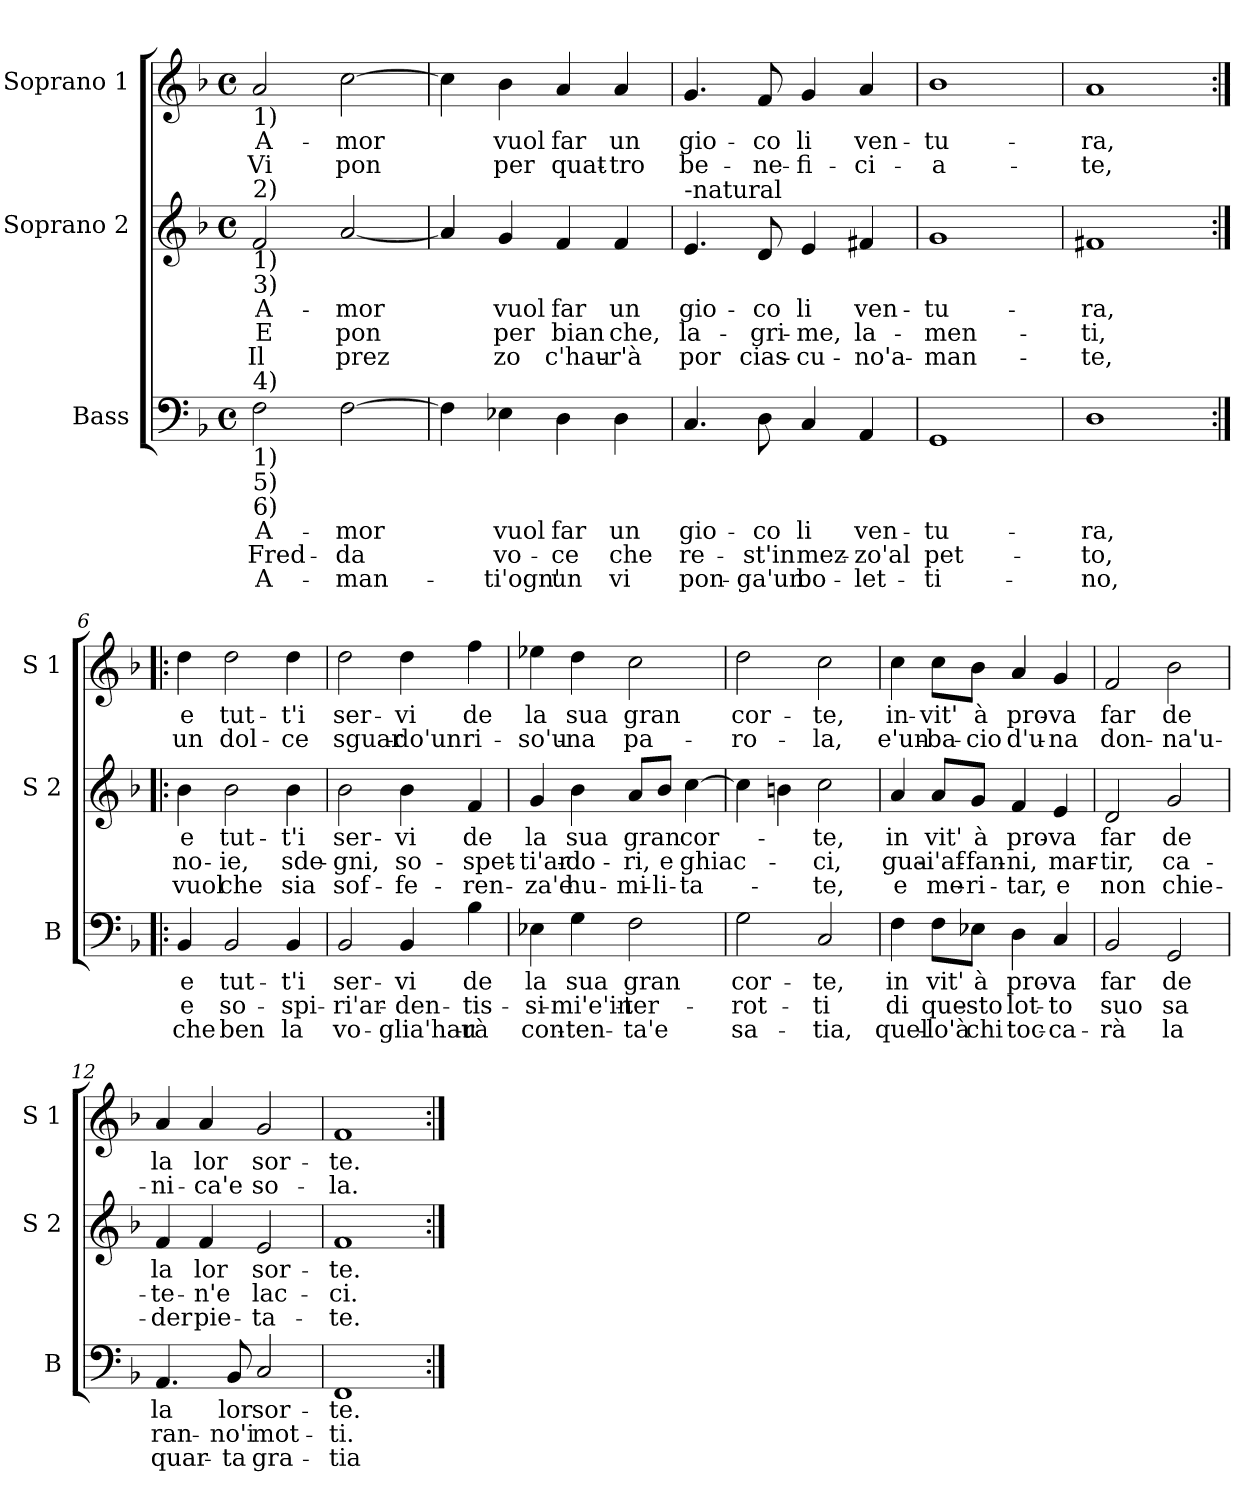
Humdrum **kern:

**kern	**text	**text	**text	**kern	**text	**text	**text	**kern	**text	**text
*part3	*part3	*part3	*part3	*part2	*part2	*part2	*part2	*part1	*part1	*part1
*staff3	*staff3	*staff3	*staff3	*staff2	*staff2	*staff2	*staff2	*staff1	*staff1	*staff1
*I"Bass	*	*	*	*I"Soprano 2	*	*	*	*I"Soprano 1	*	*
*I'B	*	*	*	*I'S 2	*	*	*	*I'S 1	*	*
*clefF4	*	*	*	*clefG2	*	*	*	*clefG2	*	*
*k[b-]	*	*	*	*k[b-]	*	*	*	*k[b-]	*	*
*F:	*	*	*	*F:	*	*	*	*F:	*	*
*M4/4	*	*	*	*M4/4	*	*	*	*M4/4	*	*
*met(c)	*	*	*	*met(c)	*	*	*	*met(c)	*	*
=1	=1	=1	=1	=1	=1	=1	=1	=1	=1	=1
!	!	!	!	!	!	!	!	!LO:TX:b:t=1)	!	!
!	!	!	!	!LO:TX:a:t=2)	!	!	!	!	!	!
!	!	!	!	!LO:TX:b:t=1)	!	!	!	!	!	!
!	!	!	!	!LO:TX:b:t=3)	!	!	!	!	!	!
!LO:TX:a:t=4)	!	!	!	!	!	!	!	!	!	!
!LO:TX:b:t=1)	!	!	!	!	!	!	!	!	!	!
!LO:TX:b:t=5)	!	!	!	!	!	!	!	!	!	!
!LO:TX:b:t=6)	!	!	!	!	!	!	!	!	!	!
!	!LO:LY:b	!LO:LY:b	!LO:LY:b	!	!LO:LY:b	!LO:LY:b	!LO:LY:b	!	!LO:LY:b	!LO:LY:b
2F\	A-	Fred-	A-	2f/	A-	E	Il	2a/	A-	Vi
!	!LO:LY:b	!LO:LY:b	!LO:LY:b	!	!LO:LY:b	!LO:LY:b	!LO:LY:b	!	!LO:LY:b	!LO:LY:b
[2F\	-mor	-da	-man-	[2a/	-mor	pon	prez	[2cc\	-mor	pon
=2	=2	=2	=2	=2	=2	=2	=2	=2	=2	=2
4F\]	.	.	.	4a/]	.	.	.	4cc\]	.	.
!	!LO:LY:b	!LO:LY:b	!LO:LY:b	!	!LO:LY:b	!LO:LY:b	!LO:LY:b	!	!LO:LY:b	!LO:LY:b
4E-X\	vuol	vo-	-ti'ogn'	4g/	vuol	per	zo	4b-\	vuol	per
!	!LO:LY:b	!LO:LY:b	!LO:LY:b	!	!LO:LY:b	!LO:LY:b	!LO:LY:b	!	!LO:LY:b	!LO:LY:b
4D\	far	-ce	un	4f/	far	bian	c'hau-	4a/	far	quat-
!	!LO:LY:b	!LO:LY:b	!LO:LY:b	!	!LO:LY:b	!LO:LY:b	!LO:LY:b	!	!LO:LY:b	!LO:LY:b
4D\	un	che	vi	4f/	un	che,	-r'à	4a/	un	-tro
=3	=3	=3	=3	=3	=3	=3	=3	=3	=3	=3
!	!	!	!	!LO:TX:a:t=-natural	!	!	!	!	!	!
!	!LO:LY:b	!LO:LY:b	!LO:LY:b	!	!LO:LY:b	!LO:LY:b	!LO:LY:b	!	!LO:LY:b	!LO:LY:b
4.C/	gio-	re-	pon-	4.e/	gio-	la-	por	4.g/	gio-	be-
!	!LO:LY:b	!LO:LY:b	!LO:LY:b	!	!LO:LY:b	!LO:LY:b	!LO:LY:b	!	!LO:LY:b	!LO:LY:b
8D\	-co	-st'in	-ga'un	8d/	-co	-gri-	cias-	8f/	-co	-ne-
!	!LO:LY:b	!LO:LY:b	!LO:LY:b	!	!LO:LY:b	!LO:LY:b	!LO:LY:b	!	!LO:LY:b	!LO:LY:b
4C/	li	mez-	bo-	4e/	li	-me,	-cu-	4g/	li	-fi-
!	!LO:LY:b	!LO:LY:b	!LO:LY:b	!	!LO:LY:b	!LO:LY:b	!LO:LY:b	!	!LO:LY:b	!LO:LY:b
4AA/	ven-	-zo'al	-let-	4f#X/	ven-	la-	-no'a-	4a/	ven-	-ci-
=4	=4	=4	=4	=4	=4	=4	=4	=4	=4	=4
!	!LO:LY:b	!LO:LY:b	!LO:LY:b	!	!LO:LY:b	!LO:LY:b	!LO:LY:b	!	!LO:LY:b	!LO:LY:b
1GG	-tu-	pet-	-ti-	1g	-tu-	-men-	-man-	1b-	-tu-	-a-
!!LO:LB:g=z
=5	=5	=5	=5	=5	=5	=5	=5	=5	=5	=5
!	!LO:LY:b	!LO:LY:b	!LO:LY:b	!	!LO:LY:b	!LO:LY:b	!LO:LY:b	!	!LO:LY:b	!LO:LY:b
1D	-ra,	-to,	-no,	1f#X	-ra,	-ti,	-te,	1a	-ra,	-te,
=6:|!|:	=6:|!|:	=6:|!|:	=6:|!|:	=6:|!|:	=6:|!|:	=6:|!|:	=6:|!|:	=6:|!|:	=6:|!|:	=6:|!|:
!	!LO:LY:b	!LO:LY:b	!LO:LY:b	!	!LO:LY:b	!LO:LY:b	!LO:LY:b	!	!LO:LY:b	!LO:LY:b
4BB-/	e	e	che	4b-\	e	no-	vuol	4dd\	e	un
!	!LO:LY:b	!LO:LY:b	!LO:LY:b	!	!LO:LY:b	!LO:LY:b	!LO:LY:b	!	!LO:LY:b	!LO:LY:b
2BB-/	tut-	so-	ben	2b-\	tut-	-ie,	che	2dd\	tut-	dol-
!	!LO:LY:b	!LO:LY:b	!LO:LY:b	!	!LO:LY:b	!LO:LY:b	!LO:LY:b	!	!LO:LY:b	!LO:LY:b
4BB-/	-t'i	-spi-	la	4b-\	-t'i	sde-	sia	4dd\	-t'i	-ce
=7	=7	=7	=7	=7	=7	=7	=7	=7	=7	=7
!	!LO:LY:b	!LO:LY:b	!LO:LY:b	!	!LO:LY:b	!LO:LY:b	!LO:LY:b	!	!LO:LY:b	!LO:LY:b
2BB-/	ser-	-ri'ar-	vo-	2b-\	ser-	-gni,	sof-	2dd\	ser-	sguar-
!	!LO:LY:b	!LO:LY:b	!LO:LY:b	!	!LO:LY:b	!LO:LY:b	!LO:LY:b	!	!LO:LY:b	!LO:LY:b
4BB-/	-vi	-den-	-glia'hau-	4b-\	-vi	so-	-fe-	4dd\	-vi	-do'un
!	!LO:LY:b	!LO:LY:b	!LO:LY:b	!	!LO:LY:b	!LO:LY:b	!LO:LY:b	!	!LO:LY:b	!LO:LY:b
4B-\	de	-tis-	-rà	4f/	de	-spet-	-ren-	4ff\	de	ri-
=8	=8	=8	=8	=8	=8	=8	=8	=8	=8	=8
!	!LO:LY:b	!LO:LY:b	!LO:LY:b	!	!LO:LY:b	!LO:LY:b	!LO:LY:b	!	!LO:LY:b	!LO:LY:b
4E-X\	la	-si-	con-	4g/	la	-ti'ar-	-za'e	4ee-X\	la	-so'u-
!	!LO:LY:b	!LO:LY:b	!LO:LY:b	!	!LO:LY:b	!LO:LY:b	!LO:LY:b	!	!LO:LY:b	!LO:LY:b
4G\	sua	-mi'e'in-	-ten-	4b-\	sua	-do-	hu-	4dd\	sua	-na
!	!LO:LY:b	!LO:LY:b	!LO:LY:b	!	!LO:LY:b	!LO:LY:b	!LO:LY:b	!	!LO:LY:b	!LO:LY:b
2F\	gran	-ter-	-ta'e	8a/L	gran	-ri,	-mi-	2cc\	gran	pa-
!	!	!	!	!	!	!LO:LY:b	!LO:LY:b	!	!	!
.	.	.	.	8b-/J	.	e	-li-	.	.	.
!	!	!	!	!	!LO:LY:b	!LO:LY:b	!LO:LY:b	!	!	!
.	.	.	.	[4cc\	cor-	ghiac-	-ta-	.	.	.
=9	=9	=9	=9	=9	=9	=9	=9	=9	=9	=9
!	!LO:LY:b	!LO:LY:b	!LO:LY:b	!	!	!	!	!	!LO:LY:b	!LO:LY:b
2G\	cor-	-rot-	sa-	4cc\]	.	.	.	2dd\	cor-	-ro-
.	.	.	.	4bn\	.	.	.	.	.	.
!	!LO:LY:b	!LO:LY:b	!LO:LY:b	!	!LO:LY:b	!LO:LY:b	!LO:LY:b	!	!LO:LY:b	!LO:LY:b
2C/	-te,	-ti	-tia,	2cc\	-te,	-ci,	-te,	2cc\	-te,	-la,
!!LO:PB:g=z
=10	=10	=10	=10	=10	=10	=10	=10	=10	=10	=10
!	!LO:LY:b	!LO:LY:b	!LO:LY:b	!	!LO:LY:b	!LO:LY:b	!LO:LY:b	!	!LO:LY:b	!LO:LY:b
4F\	in	di	quel-	4a/	in	gua-	e	4cc\	in-	e'un-
!	!LO:LY:b	!LO:LY:b	!LO:LY:b	!	!LO:LY:b	!LO:LY:b	!LO:LY:b	!	!LO:LY:b	!LO:LY:b
8F\L	vit'	que-	-lo'à	8a/L	vit'	-i'af-	me-	8cc\L	-vit'	-ba-
!	!LO:LY:b	!LO:LY:b	!LO:LY:b	!	!LO:LY:b	!LO:LY:b	!LO:LY:b	!	!LO:LY:b	!LO:LY:b
8E-X\J	à	-sto	chi	8g/J	à	-fan-	-ri-	8b-\J	à	-cio
!	!LO:LY:b	!LO:LY:b	!LO:LY:b	!	!LO:LY:b	!LO:LY:b	!LO:LY:b	!	!LO:LY:b	!LO:LY:b
4D\	pro-	lot-	toc-	4f/	pro-	-ni,	-tar,	4a/	pro-	d'u-
!	!LO:LY:b	!LO:LY:b	!LO:LY:b	!	!LO:LY:b	!LO:LY:b	!LO:LY:b	!	!LO:LY:b	!LO:LY:b
4C/	-va	-to	-ca-	4e/	-va	mar-	e	4g/	-va	-na
=11	=11	=11	=11	=11	=11	=11	=11	=11	=11	=11
!	!LO:LY:b	!LO:LY:b	!LO:LY:b	!	!LO:LY:b	!LO:LY:b	!LO:LY:b	!	!LO:LY:b	!LO:LY:b
2BB-/	far	suo	-rà	2d/	far	-tir,	non	2f/	far	don-
!	!LO:LY:b	!LO:LY:b	!LO:LY:b	!	!LO:LY:b	!LO:LY:b	!LO:LY:b	!	!LO:LY:b	!LO:LY:b
2GG/	de	sa	la	2g/	de	ca-	chie-	2b-\	de	-na'u-
=12	=12	=12	=12	=12	=12	=12	=12	=12	=12	=12
!	!LO:LY:b	!LO:LY:b	!LO:LY:b	!	!LO:LY:b	!LO:LY:b	!LO:LY:b	!	!LO:LY:b	!LO:LY:b
4.AA/	la	ran-	quar-	4f/	la	-te-	-der	4a/	la	-ni-
!	!	!	!	!	!LO:LY:b	!LO:LY:b	!LO:LY:b	!	!LO:LY:b	!LO:LY:b
.	.	.	.	4f/	lor	-n'e	pie-	4a/	lor	-ca'e
!	!LO:LY:b	!LO:LY:b	!LO:LY:b	!	!	!	!	!	!	!
8BB-/	lor	-no'i	-ta	.	.	.	.	.	.	.
!	!LO:LY:b	!LO:LY:b	!LO:LY:b	!	!LO:LY:b	!LO:LY:b	!LO:LY:b	!	!LO:LY:b	!LO:LY:b
2C/	sor-	mot-	gra-	2e/	sor-	lac-	-ta-	2g/	sor-	so-
=13	=13	=13	=13	=13	=13	=13	=13	=13	=13	=13
!	!LO:LY:b	!LO:LY:b	!LO:LY:b	!	!LO:LY:b	!LO:LY:b	!LO:LY:b	!	!LO:LY:b	!LO:LY:b
1FF	-te.	-ti.	-tia	1f	-te.	-ci.	-te.	1f	-te.	-la.
=:|!	=:|!	=:|!	=:|!	=:|!	=:|!	=:|!	=:|!	=:|!	=:|!	=:|!
*-	*-	*-	*-	*-	*-	*-	*-	*-	*-	*-
